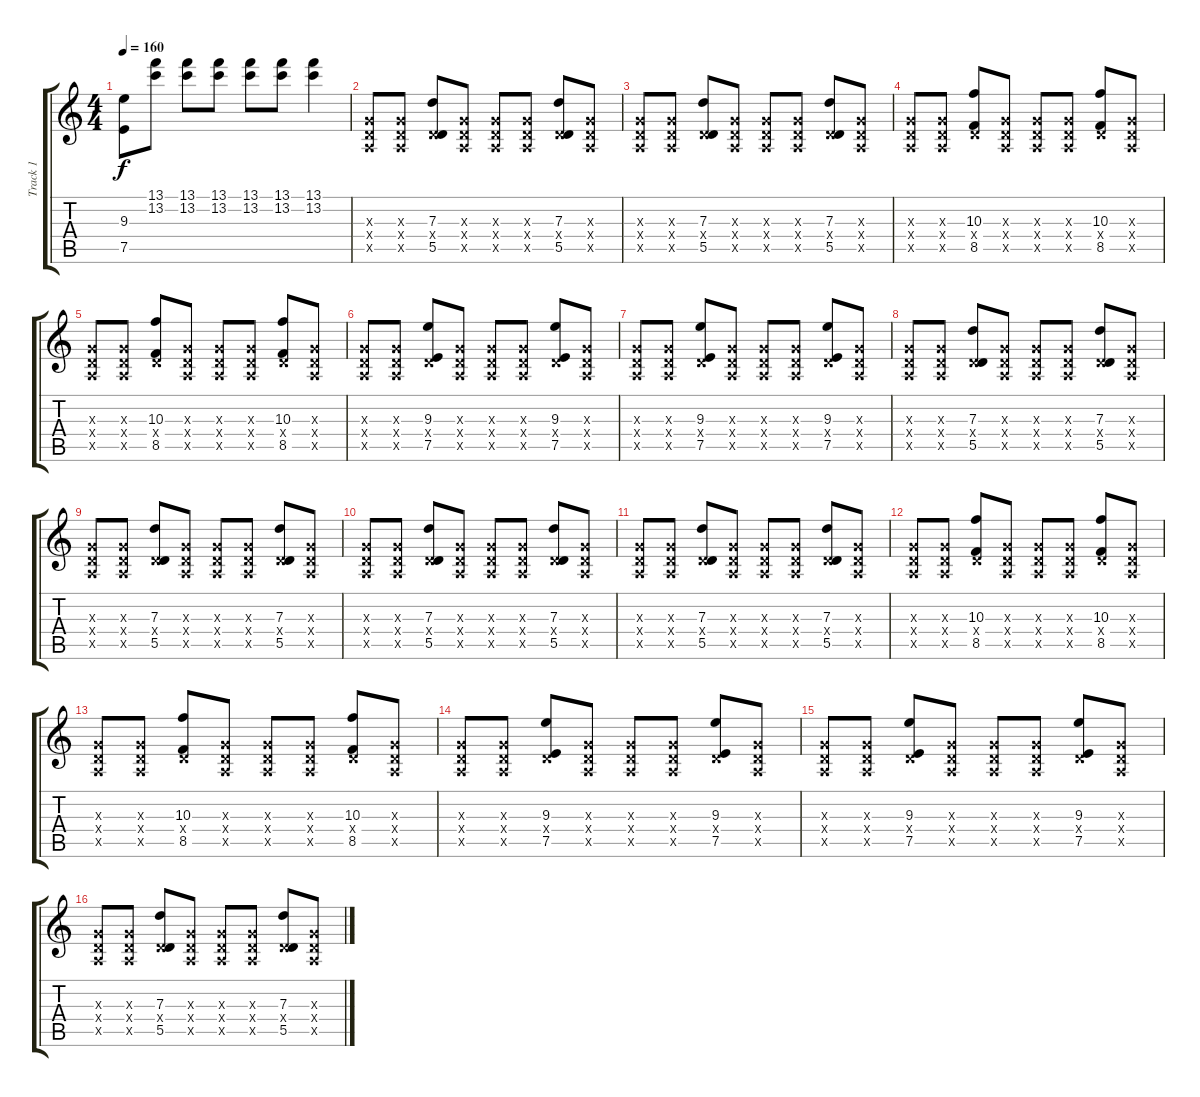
\track ("Track 1" "Track 1") {instrument distortionguitar}
\staff {score tabs}
\tuning (E4 B3 G3 D3 A2 E2) {hide}
\ts (4 4)
\tempo 160
\clef g2
\ks c
(9.3{t} 7.5{t}).8{dy f} (13.1 13.2).8 (13.1 13.2).8 (13.1 13.2).8 (13.1 13.2).8 (13.1 13.2).8 (13.1 13.2).4 |
(0.3{x} 0.4{x} 0.5{x}).8 (0.3{x} 0.4{x} 0.5{x}).8 (7.3 0.4{x} 5.5).8 (0.3{x} 0.4{x} 0.5{x}).8 (0.3{x} 0.4{x} 0.5{x}).8 (0.3{x} 0.4{x} 0.5{x}).8 (7.3 0.4{x} 5.5).8 (0.3{x} 0.4{x} 0.5{x}).8 |
(0.3{x} 0.4{x} 0.5{x}).8 (0.3{x} 0.4{x} 0.5{x}).8 (7.3 0.4{x} 5.5).8 (0.3{x} 0.4{x} 0.5{x}).8 (0.3{x} 0.4{x} 0.5{x}).8 (0.3{x} 0.4{x} 0.5{x}).8 (7.3 0.4{x} 5.5).8 (0.3{x} 0.4{x} 0.5{x}).8 |
(0.3{x} 0.4{x} 0.5{x}).8 (0.3{x} 0.4{x} 0.5{x}).8 (10.3 0.4{x} 8.5).8 (0.3{x} 0.4{x} 0.5{x}).8 (0.3{x} 0.4{x} 0.5{x}).8 (0.3{x} 0.4{x} 0.5{x}).8 (10.3 0.4{x} 8.5).8 (0.3{x} 0.4{x} 0.5{x}).8 |
(0.3{x} 0.4{x} 0.5{x}).8 (0.3{x} 0.4{x} 0.5{x}).8 (10.3 0.4{x} 8.5).8 (0.3{x} 0.4{x} 0.5{x}).8 (0.3{x} 0.4{x} 0.5{x}).8 (0.3{x} 0.4{x} 0.5{x}).8 (10.3 0.4{x} 8.5).8 (0.3{x} 0.4{x} 0.5{x}).8 |
(0.3{x} 0.4{x} 0.5{x}).8 (0.3{x} 0.4{x} 0.5{x}).8 (9.3 0.4{x} 7.5).8 (0.3{x} 0.4{x} 0.5{x}).8 (0.3{x} 0.4{x} 0.5{x}).8 (0.3{x} 0.4{x} 0.5{x}).8 (9.3 0.4{x} 7.5).8 (0.3{x} 0.4{x} 0.5{x}).8 |
(0.3{x} 0.4{x} 0.5{x}).8 (0.3{x} 0.4{x} 0.5{x}).8 (9.3 0.4{x} 7.5).8 (0.3{x} 0.4{x} 0.5{x}).8 (0.3{x} 0.4{x} 0.5{x}).8 (0.3{x} 0.4{x} 0.5{x}).8 (9.3 0.4{x} 7.5).8 (0.3{x} 0.4{x} 0.5{x}).8 |
(0.3{x} 0.4{x} 0.5{x}).8 (0.3{x} 0.4{x} 0.5{x}).8 (7.3 0.4{x} 5.5).8 (0.3{x} 0.4{x} 0.5{x}).8 (0.3{x} 0.4{x} 0.5{x}).8 (0.3{x} 0.4{x} 0.5{x}).8 (7.3 0.4{x} 5.5).8 (0.3{x} 0.4{x} 0.5{x}).8 |
(0.3{x} 0.4{x} 0.5{x}).8 (0.3{x} 0.4{x} 0.5{x}).8 (7.3 0.4{x} 5.5).8 (0.3{x} 0.4{x} 0.5{x}).8 (0.3{x} 0.4{x} 0.5{x}).8 (0.3{x} 0.4{x} 0.5{x}).8 (7.3 0.4{x} 5.5).8 (0.3{x} 0.4{x} 0.5{x}).8 |
(0.3{x} 0.4{x} 0.5{x}).8 (0.3{x} 0.4{x} 0.5{x}).8 (7.3 0.4{x} 5.5).8 (0.3{x} 0.4{x} 0.5{x}).8 (0.3{x} 0.4{x} 0.5{x}).8 (0.3{x} 0.4{x} 0.5{x}).8 (7.3 0.4{x} 5.5).8 (0.3{x} 0.4{x} 0.5{x}).8 |
(0.3{x} 0.4{x} 0.5{x}).8 (0.3{x} 0.4{x} 0.5{x}).8 (7.3 0.4{x} 5.5).8 (0.3{x} 0.4{x} 0.5{x}).8 (0.3{x} 0.4{x} 0.5{x}).8 (0.3{x} 0.4{x} 0.5{x}).8 (7.3 0.4{x} 5.5).8 (0.3{x} 0.4{x} 0.5{x}).8 |
(0.3{x} 0.4{x} 0.5{x}).8 (0.3{x} 0.4{x} 0.5{x}).8 (10.3 0.4{x} 8.5).8 (0.3{x} 0.4{x} 0.5{x}).8 (0.3{x} 0.4{x} 0.5{x}).8 (0.3{x} 0.4{x} 0.5{x}).8 (10.3 0.4{x} 8.5).8 (0.3{x} 0.4{x} 0.5{x}).8 |
(0.3{x} 0.4{x} 0.5{x}).8 (0.3{x} 0.4{x} 0.5{x}).8 (10.3 0.4{x} 8.5).8 (0.3{x} 0.4{x} 0.5{x}).8 (0.3{x} 0.4{x} 0.5{x}).8 (0.3{x} 0.4{x} 0.5{x}).8 (10.3 0.4{x} 8.5).8 (0.3{x} 0.4{x} 0.5{x}).8 |
(0.3{x} 0.4{x} 0.5{x}).8 (0.3{x} 0.4{x} 0.5{x}).8 (9.3 0.4{x} 7.5).8 (0.3{x} 0.4{x} 0.5{x}).8 (0.3{x} 0.4{x} 0.5{x}).8 (0.3{x} 0.4{x} 0.5{x}).8 (9.3 0.4{x} 7.5).8 (0.3{x} 0.4{x} 0.5{x}).8 |
(0.3{x} 0.4{x} 0.5{x}).8 (0.3{x} 0.4{x} 0.5{x}).8 (9.3 0.4{x} 7.5).8 (0.3{x} 0.4{x} 0.5{x}).8 (0.3{x} 0.4{x} 0.5{x}).8 (0.3{x} 0.4{x} 0.5{x}).8 (9.3 0.4{x} 7.5).8 (0.3{x} 0.4{x} 0.5{x}).8 |
(0.3{x} 0.4{x} 0.5{x}).8 (0.3{x} 0.4{x} 0.5{x}).8 (7.3 0.4{x} 5.5).8 (0.3{x} 0.4{x} 0.5{x}).8 (0.3{x} 0.4{x} 0.5{x}).8 (0.3{x} 0.4{x} 0.5{x}).8 (7.3 0.4{x} 5.5).8 (0.3{x} 0.4{x} 0.5{x}).8
